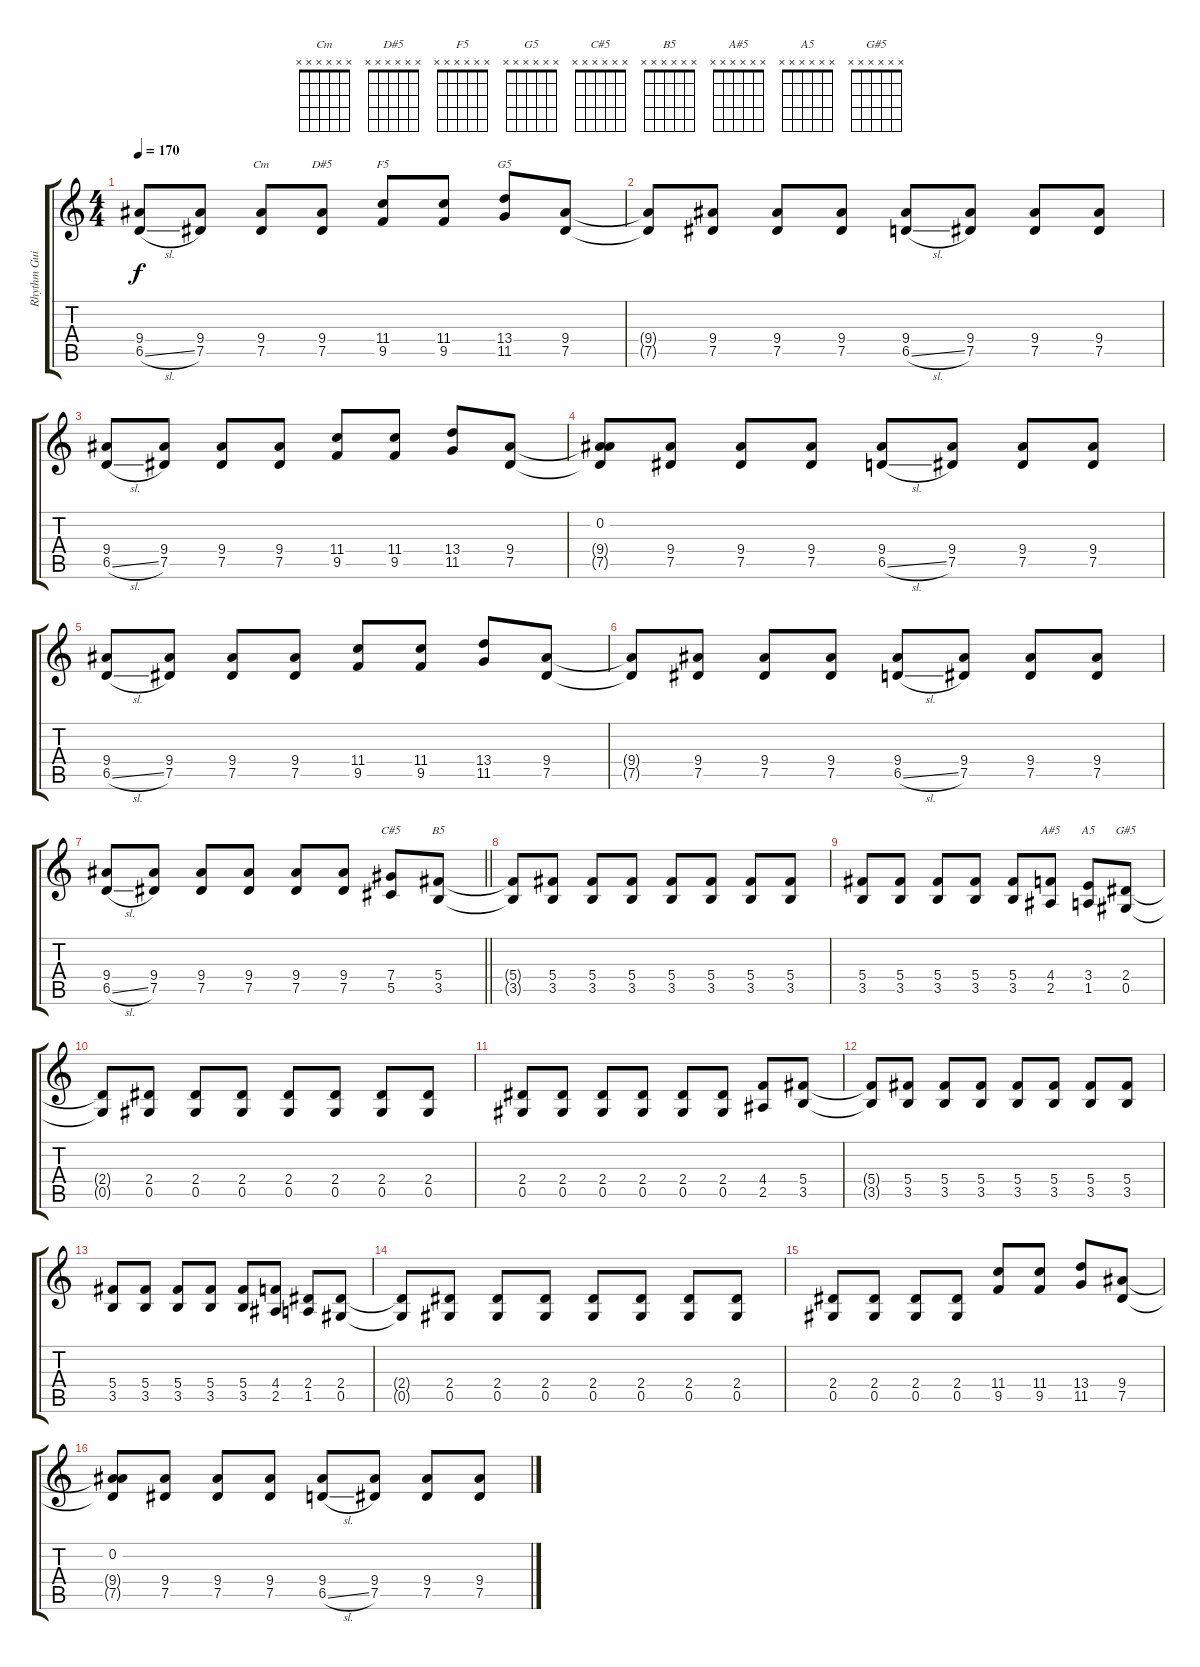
\track ("Rhythm Guitar: Gilby" "Rhythm Gui") {instrument overdrivenguitar}
\staff {score tabs}
\tuning (Eb4 Bb3 Gb3 Db3 Ab2 Eb2) {hide}
\chord ("Cm" x x x x x x)
\chord ("D#5" x x x x x x)
\chord ("F5" x x x x x x)
\chord ("G5" x x x x x x)
\chord ("C#5" x x x x x x)
\chord ("B5" x x x x x x)
\chord ("A#5" x x x x x x)
\chord ("A5" x x x x x x)
\chord ("G#5" x x x x x x)
\ts (4 4)
\tempo 170
\clef g2
\ks c
(9.4 6.5{sl}).8{dy f} (9.4 7.5).8 (9.4 7.5).8{ch "Cm"} (9.4 7.5).8{ch "D#5"} (11.4 9.5).8{ch "F5"} (11.4 9.5).8 (13.4 11.5).8{ch "G5"} (9.4 7.5).8 |
(9.4{t} 7.5{t}).8 (9.4 7.5).8 (9.4 7.5).8 (9.4 7.5).8 (9.4 6.5{sl}).8 (9.4 7.5).8 (9.4 7.5).8 (9.4 7.5).8 |
(9.4 6.5{sl}).8 (9.4 7.5).8 (9.4 7.5).8 (9.4 7.5).8 (11.4 9.5).8 (11.4 9.5).8 (13.4 11.5).8 (9.4 7.5).8 |
(0.2 9.4{t} 7.5{t}).8 (9.4 7.5).8 (9.4 7.5).8 (9.4 7.5).8 (9.4 6.5{sl}).8 (9.4 7.5).8 (9.4 7.5).8 (9.4 7.5).8 |
(9.4 6.5{sl}).8 (9.4 7.5).8 (9.4 7.5).8 (9.4 7.5).8 (11.4 9.5).8 (11.4 9.5).8 (13.4 11.5).8 (9.4 7.5).8 |
(9.4{t} 7.5{t}).8 (9.4 7.5).8 (9.4 7.5).8 (9.4 7.5).8 (9.4 6.5{sl}).8 (9.4 7.5).8 (9.4 7.5).8 (9.4 7.5).8 |
\barLineRight lightlight
(9.4 6.5{sl}).8 (9.4 7.5).8 (9.4 7.5).8 (9.4 7.5).8 (9.4 7.5).8 (9.4 7.5).8 (7.4 5.5).8{ch "C#5"} (5.4 3.5).8{ch "B5"} |
(5.4{t} 3.5{t}).8 (5.4 3.5).8 (5.4 3.5).8 (5.4 3.5).8 (5.4 3.5).8 (5.4 3.5).8 (5.4 3.5).8 (5.4 3.5).8 |
(5.4 3.5).8 (5.4 3.5).8 (5.4 3.5).8 (5.4 3.5).8 (5.4 3.5).8 (4.4 2.5).8{ch "A#5"} (3.4 1.5).8{ch "A5"} (2.4 0.5).8{ch "G#5"} |
(2.4{t} 0.5{t}).8 (2.4 0.5).8 (2.4 0.5).8 (2.4 0.5).8 (2.4 0.5).8 (2.4 0.5).8 (2.4 0.5).8 (2.4 0.5).8 |
(2.4 0.5).8 (2.4 0.5).8 (2.4 0.5).8 (2.4 0.5).8 (2.4 0.5).8 (2.4 0.5).8 (4.4 2.5).8 (5.4 3.5).8 |
(5.4{t} 3.5{t}).8 (5.4 3.5).8 (5.4 3.5).8 (5.4 3.5).8 (5.4 3.5).8 (5.4 3.5).8 (5.4 3.5).8 (5.4 3.5).8 |
(5.4 3.5).8 (5.4 3.5).8 (5.4 3.5).8 (5.4 3.5).8 (5.4 3.5).8 (4.4 2.5).8 (2.4 1.5).8 (2.4 0.5).8 |
(2.4{t} 0.5{t}).8 (2.4 0.5).8 (2.4 0.5).8 (2.4 0.5).8 (2.4 0.5).8 (2.4 0.5).8 (2.4 0.5).8 (2.4 0.5).8 |
(2.4 0.5).8 (2.4 0.5).8 (2.4 0.5).8 (2.4 0.5).8 (11.4 9.5).8 (11.4 9.5).8 (13.4 11.5).8 (9.4 7.5).8 |
(0.2 9.4{t} 7.5{t}).8 (9.4 7.5).8 (9.4 7.5).8 (9.4 7.5).8 (9.4 6.5{sl}).8 (9.4 7.5).8 (9.4 7.5).8 (9.4 7.5).8
